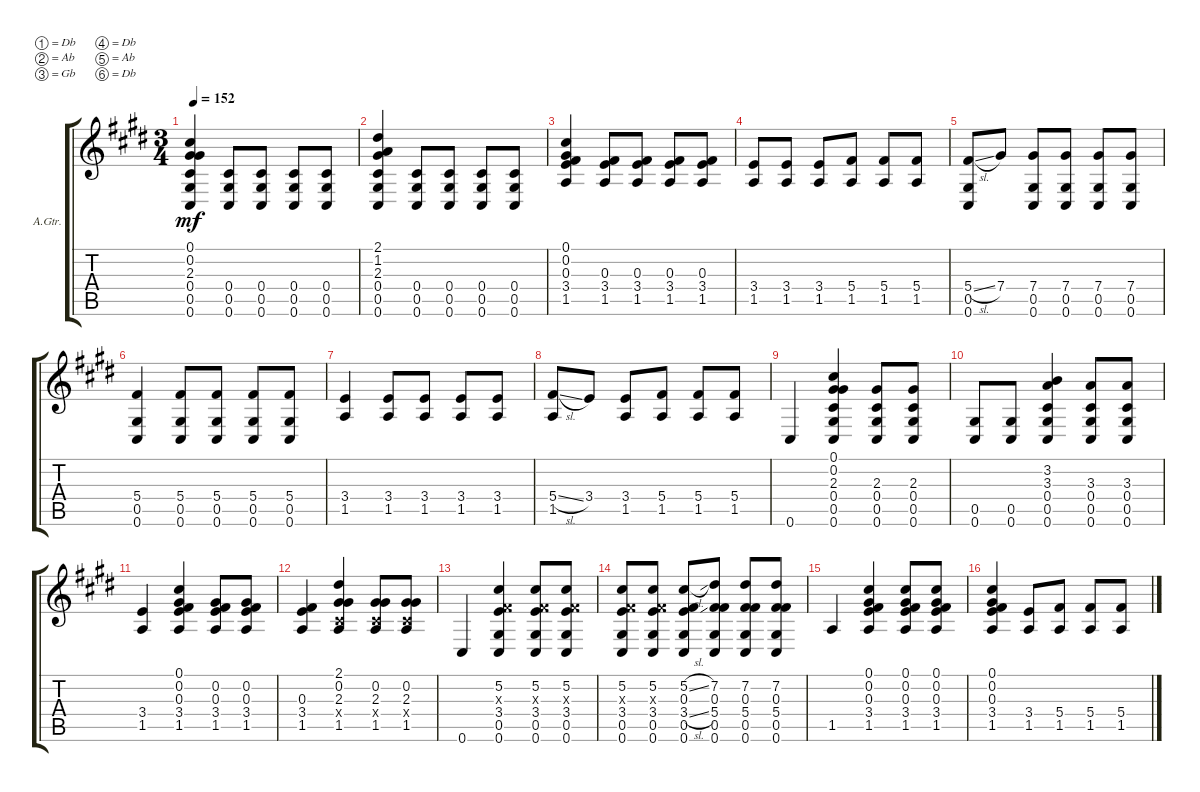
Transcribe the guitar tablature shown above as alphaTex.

\defaultSystemsLayout 4
\bracketExtendMode groupsimilarinstruments
\firstSystemTrackNameOrientation horizontal
\otherSystemsTrackNameOrientation horizontal
\track ("Acoustic Guitar" "A.Gtr.") {instrument acousticguitarsteel}
\staff {score tabs}
\tuning (Db4 Ab3 Gb3 Db3 Ab2 Db2)
\ts (3 4)
\tempo 152
\clef g2
\ks c#minor
(0.6 0.5 0.4 2.3 0.2 0.1).4{dy mf} (0.4 0.5 0.6).8 (0.6 0.5 0.4).8 (0.4 0.5 0.6).8 (0.4 0.5 0.6).8 |
(0.6 0.5 0.4 2.3 1.2 2.1).4 (0.4 0.5 0.6).8 (0.6 0.5 0.4).8 (0.4 0.5 0.6).8 (0.6 0.5 0.4).8 |
(1.5 3.4 0.3 0.2 0.1).4 (0.3 3.4 1.5).8 (1.5 3.4 0.3).8 (1.5 3.4 0.3).8 (0.3 3.4 1.5).8 |
(1.5 3.4).8 (3.4 1.5).8 (3.4 1.5).8 (1.5 5.4).8 (5.4 1.5).8 (5.4 1.5).8 |
(5.4{sl} 0.5 0.6).8 7.4.8 (0.6 0.5 7.4).8 (7.4 0.5 0.6).8 (0.6 0.5 7.4).8 (7.4 0.5 0.6).8 |
(0.6 0.5 5.4).4 (5.4 0.5 0.6).8 (5.4 0.5 0.6).8 (5.4 0.5 0.6).8 (5.4 0.5 0.6).8 |
(1.5 3.4).4 (3.4 1.5).8 (1.5 3.4).8 (3.4 1.5).8 (1.5 3.4).8 |
(5.4{sl} 1.5).8 3.4.8 (3.4 1.5).8 (1.5 5.4).8 (5.4 1.5).8 (1.5 5.4).8 |
0.6.4 (0.6 0.5 0.4 2.3 0.2 0.1).4 (0.6 0.5 0.4 2.3).8 (2.3 0.4 0.5 0.6).8 |
(0.6 0.5).8 (0.6 0.5).8 (0.6 0.5 0.4 3.3 3.2).4 (3.3 0.4 0.5 0.6).8 (0.6 0.5 0.4 3.3).8 |
(1.5 3.4).4 (1.5 3.4 0.3 0.2 0.1).4 (0.2 0.3 3.4 1.5).8 (1.5 3.4 0.3 0.2).8 |
(1.5 3.4 0.3).4 (1.5 0.4{x} 2.3 0.2 2.1).4 (1.5 0.4{x} 2.3 0.2).8 (0.2 2.3 0.4{x} 1.5).8 |
0.6.4 (0.6 0.5 3.4 0.3{x} 5.2).4 (5.2 0.3{x} 3.4 0.5 0.6).8 (0.6 0.5 3.4 0.3{x} 5.2).8 |
(0.6 0.5 3.4 0.3{x} 5.2).8 (5.2 0.3{x} 3.4 0.5 0.6).8 (0.6 0.5 3.4{sl} 0.3 5.2{sl}).8 (0.6 0.5 5.4 0.3 7.2).8 (7.2 0.3 5.4 0.5 0.6).8 (0.6 0.5 5.4 0.3 7.2).8 |
1.5.4 (1.5 3.4 0.3 0.2 0.1).4 (0.1 0.2 0.3 3.4 1.5).8 (1.5 3.4 0.3 0.2 0.1).8 |
(1.5 3.4 0.3 0.2 0.1).4 (1.5 3.4).8 (5.4 1.5).8 (5.4 1.5).8 (1.5 5.4).8
